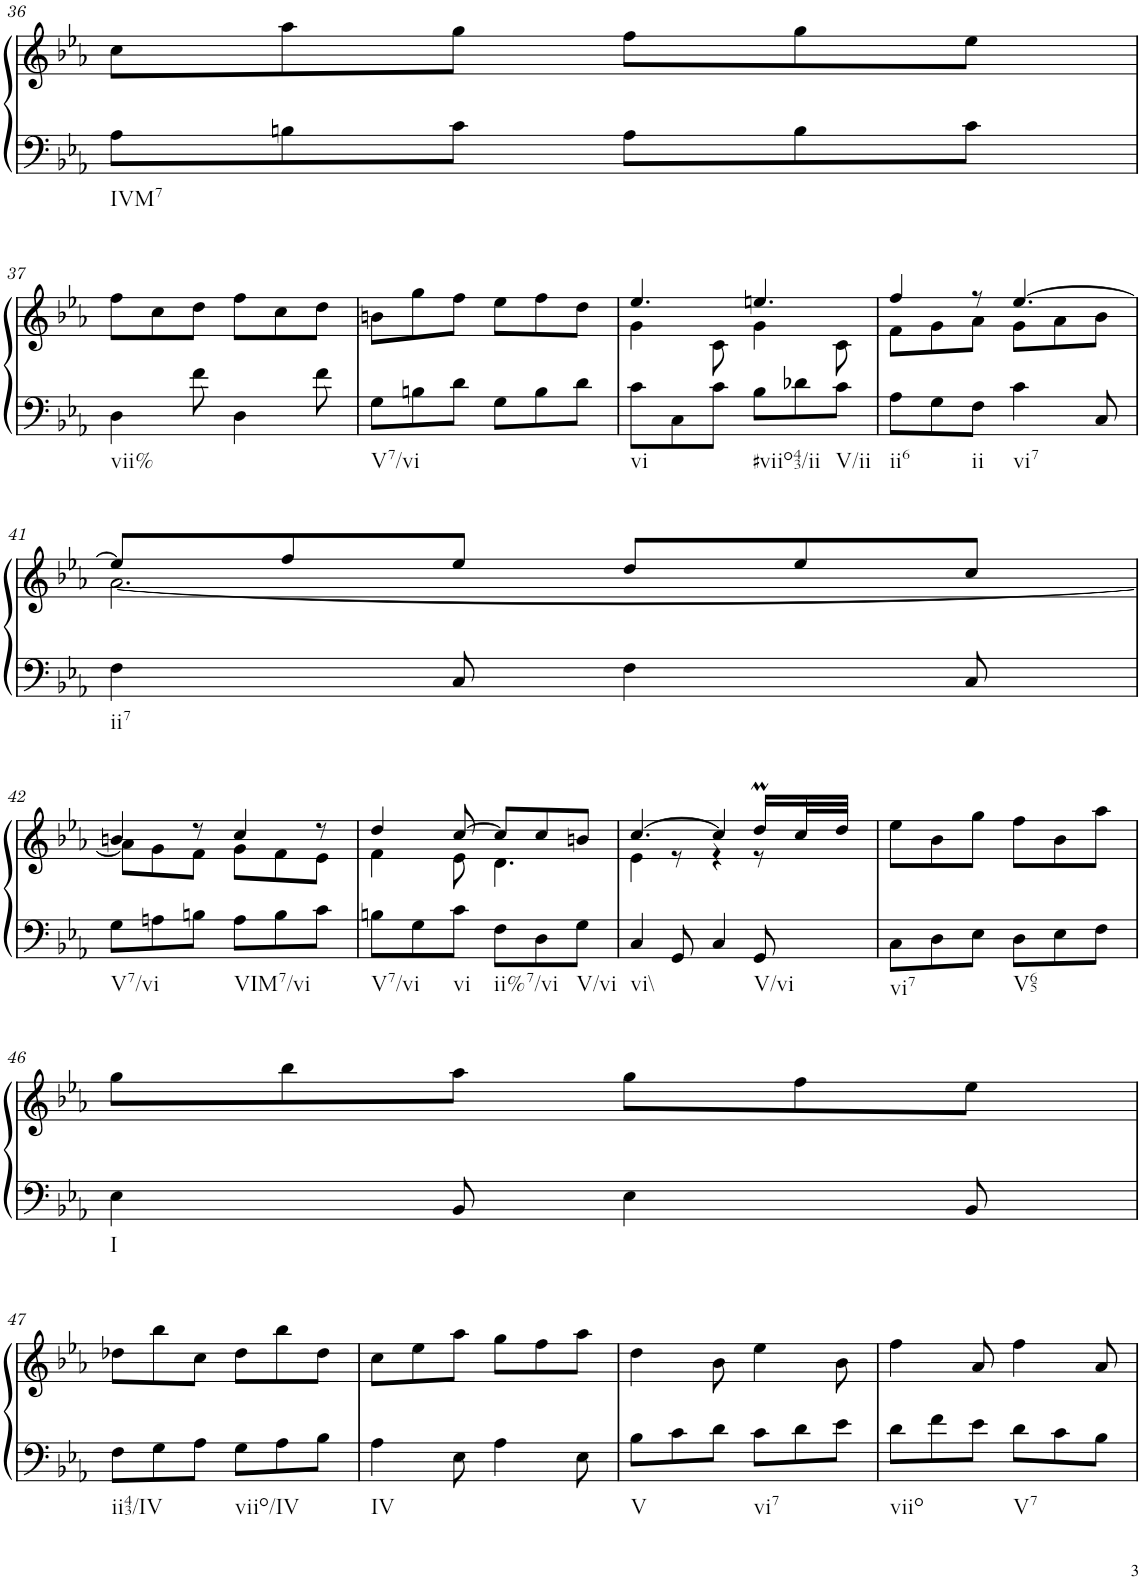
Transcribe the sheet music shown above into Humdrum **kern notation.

**kern	**kern
*part1	*part1
*staff2	*staff1
*I"Klavier linke Hand	*
!!LO:PB:g=z
*clefF4	*clefG2
*k[b-e-a-]	*k[b-e-a-]
*M6/8	*M6/8
=36	=36
*	*^
!LO:TX:b:t=IVM7	!	!
8A-\L	2.ryy	8cc\L
8Bn\	.	8aa-\
8c\J	.	8gg\J
8A-\L	.	8ff\L
8B\	.	8gg\
8c\J	.	8ee-\J
!!LO:LB:g=z	!!
=37	=37	=37
!LO:TX:b:t=vii%	!	!
4D\	2.ryy	8ff\L
.	.	8cc\
8f\	.	8dd\J
4D\	.	8ff\L
.	.	8cc\
8f\	.	8dd\J
=38	=38	=38
!LO:TX:b:t=V7/vi	!	!
8G\L	2.ryy	8bn\L
8Bn\	.	8gg\
8d\J	.	8ff\J
8G\L	.	8ee-\L
8B\	.	8ff\
8d\J	.	8dd\J
=39	=39	=39
!LO:TX:b:t=vi	!	!
8c\L	4.ee-/	4g\
8C\	.	.
8c\J	.	8c\
!LO:TX:b:t=#viio43/ii	!	!
8B-\L	4.een/	4g\
8d-X\	.	.
!LO:TX:b:t=V/ii	!	!
8c\J	.	8c\
=40	=40	=40
!LO:TX:b:t=ii6	!	!
8A-\L	4ff/	8f\L
8G\	.	8g\
!LO:TX:b:t=ii	!	!
8F\J	8r	8a-\J
!LO:TX:b:t=vi7	!	!
4c\	[4.ee-/	8g\L
.	.	8a-\
8C/	.	8b-\J
!!LO:LB:g=z	!!
=41	=41	=41
!LO:TX:b:t=ii7	!	!
4F\	8ee-/L]	[2.a-\
.	8ff/	.
8C/	8ee-/J	.
4F\	8dd/L	.
.	8ee-/	.
8C/	8cc/J	.
!!LO:LB:g=z	!!
=42	=42	=42
!LO:TX:b:t=V7/vi	!	!
8G\L	4bn/	8a-\L]
8An\	.	8g\
8Bn\J	8r	8f\J
!LO:TX:b:t=VIM7/vi	!	!
8A\L	4cc/	8g\L
8B\	.	8f\
8c\J	8r	8e-\J
=43	=43	=43
!LO:TX:b:t=V7/vi	!	!
8Bn\L	4dd/	4f\
8G\	.	.
!LO:TX:b:t=vi	!	!
8c\J	[8cc/	8e-\
!LO:TX:b:t=ii%7/vi	!	!
8F\L	8cc/L]	4.d\
8D\	8cc/	.
!LO:TX:b:t=V/vi	!	!
8G\J	8bn/J	.
=44	=44	=44
!LO:TX:b:t=vi\\	!	!
4C/	[4.cc/	4e-\
8GG/	.	8r
4C/	4cc/]	4r
!LO:TX:b:t=V/vi	!	!
8GG/	16ddm/LL	8r
.	32cc/L	.
.	32dd/JJJ	.
=45	=45	=45
!LO:TX:b:t=vi7	!	!
8C\L	2.ryy	8ee-\L
8D\	.	8b-\
8E-\J	.	8gg\J
!LO:TX:b:t=V65	!	!
8D\L	.	8ff\L
8E-\	.	8b-\
8F\J	.	8aa-\J
!!LO:LB:g=z	!!
=46	=46	=46
!LO:TX:b:t=I	!	!
4E-\	2.ryy	8gg\L
.	.	8bb-\
8BB-/	.	8aa-\J
4E-\	.	8gg\L
.	.	8ff\
8BB-/	.	8ee-\J
!!LO:LB:g=z
=47	=47	=47
!LO:TX:b:t=ii43/IV	!	!
*	*v	*v
8F\L	8dd-X\L
8G\	8bb-\
8A-\J	8cc\J
!LO:TX:b:t=viio/IV	!
8G\L	8dd-\L
8A-\	8bb-\
8B-\J	8dd-\J
=48	=48
!LO:TX:b:t=IV	!
4A-\	8cc\L
.	8ee-\
8E-\	8aa-\J
4A-\	8gg\L
.	8ff\
8E-\	8aa-\J
=49	=49
!LO:TX:b:t=V	!
8B-\L	4dd\
8c\	.
8d\J	8b-\
!LO:TX:b:t=vi7	!
8c\L	4ee-\
8d\	.
8e-\J	8b-\
=50	=50
!LO:TX:b:t=viio	!
8d\L	4ff\
8f\	.
8e-\J	8a-/
!LO:TX:b:t=V7	!
8d\L	4ff\
8c\	.
8B-\J	8a-/
=	=
*-	*-
